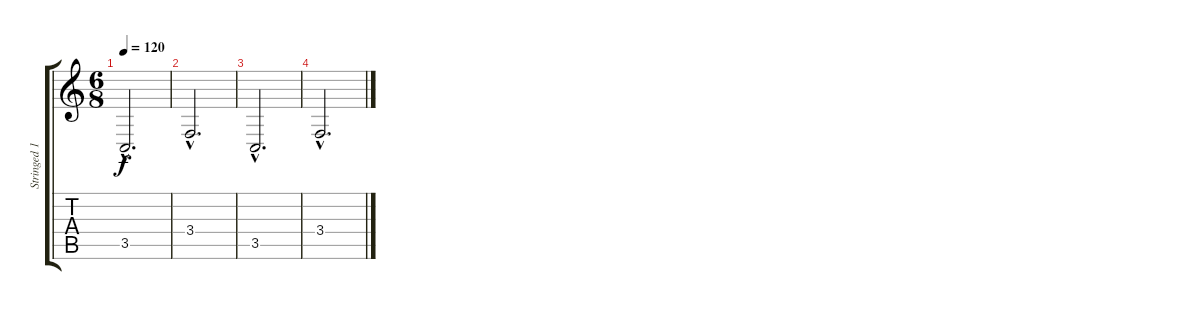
\track ("Stringed 1" "Stringed 1") {instrument stringensemble1}
\staff {score tabs}
\tuning (E4 B3 G3 D3 A2 E2) {hide}
\ts (6 8)
\tempo 120
\clef g2
\ks c
3.5{hac}.2{d dy f} |
3.4{hac}.2{d} |
3.5{hac}.2{d} |
3.4{hac}.2{d}
